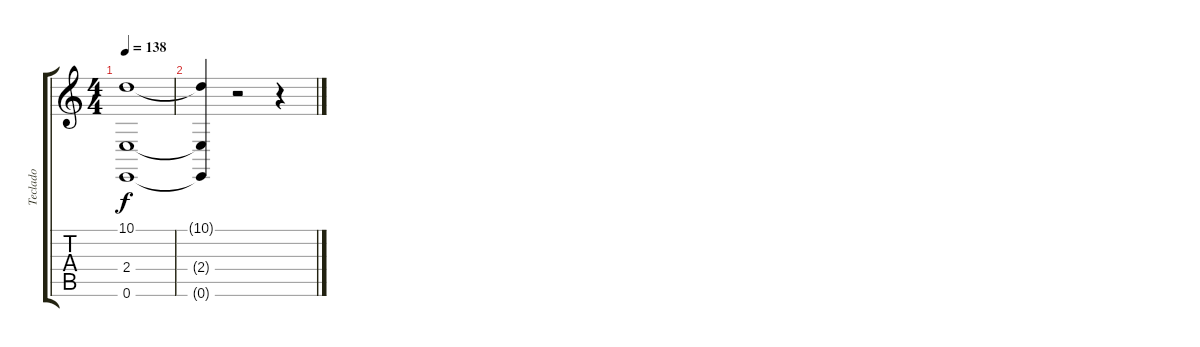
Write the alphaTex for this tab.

\track ("Teclado" "Teclado") {instrument pad4choir}
\staff {score tabs}
\tuning (E4 B3 G3 D3 A2 E2) {hide}
\ts (4 4)
\tempo 138
\clef g2
\ks c
(10.1{t} 2.4{t} 0.6{t}).1{dy f} |
(10.1{t} 2.4{t} 0.6{t}).4 r.2 r.4
